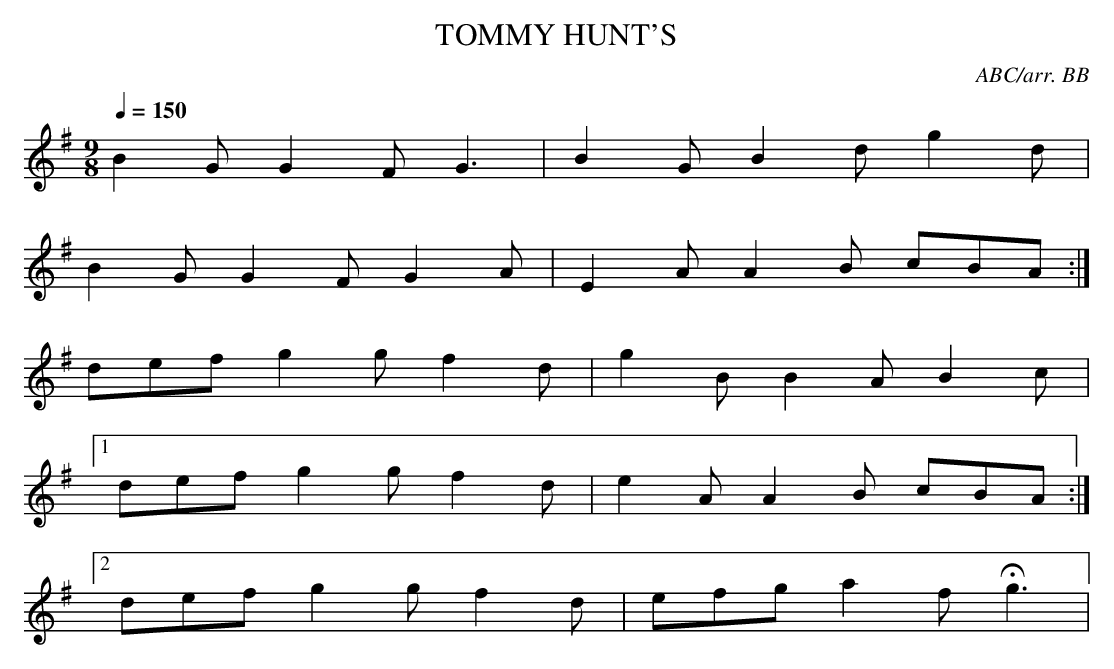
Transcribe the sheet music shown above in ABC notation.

X:1
T:TOMMY HUNT'S
C:ABC/arr. BB
Q:1/4=150
M:9/8
L:1/8
K:G
B2G G2F G3|B2G B2d g2d|
B2G G2F G2A|E2A A2B cBA :|
def g2g f2d|g2B B2A B2c|
[1 def g2g f2d|e2A A2B cBA:|
[2 def g2g f2d|efg a2f Hg3|
